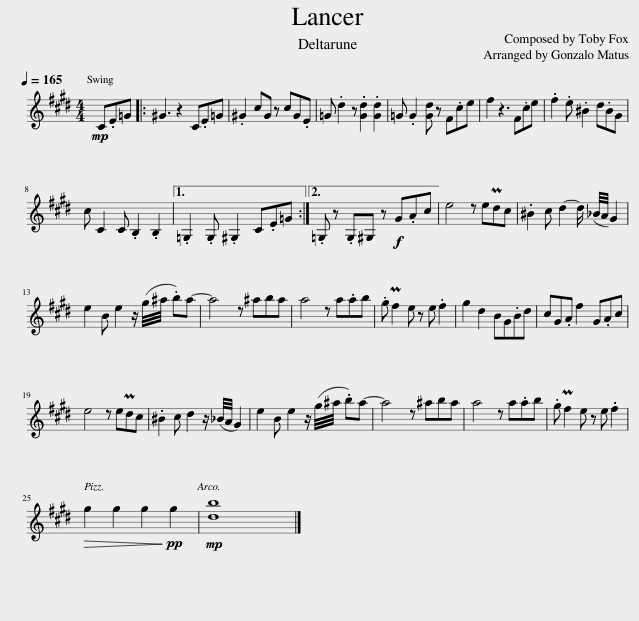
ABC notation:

X:1
L:1/8
Q:1/4=165
M:4/4
I:linebreak $
K:E
V:1 treble
V:1
!mp! C.E=G |: ^G3 z2 C.E=G | .^G2 cG z cG.E | =G .d2 z .[Gd]2 .[Gd]2 | =G .G2 [Gd] z F.ce | %5
 f2 z3 F.ce | .f2 .e .^B2 d.BG |$ c C2 C .B,2 .B,2 |1 .=G,2 .G, .^G,2 C.E=G :|2 .=G, z .G,^G, z!f! G.Ac || %10
 e4 z ePdc | .^B2 c d2- d/ (_B/4A/4 G2) |$ e2 B e2 z/ (g/4^a/4 .b)a- | a4 z ^aba | a4 z a.ab | %15
 .g Pf2 e z e .f2 | g2 d2 BG.Bd | cG.A f2 G.Ac |$ e4 z ePdc | .^B2 c d2 z/ (_B/4A/4 G2) | %20
 e2 B e2 z/ (g/4^a/4 .b)a- | a4 z ^aba | a4 z a.ab | .g Pf2 e z e .f2 |$!>(! g2 g2 g2!>)!!pp! g2 | %25
!mp! [db]8 |] %26
